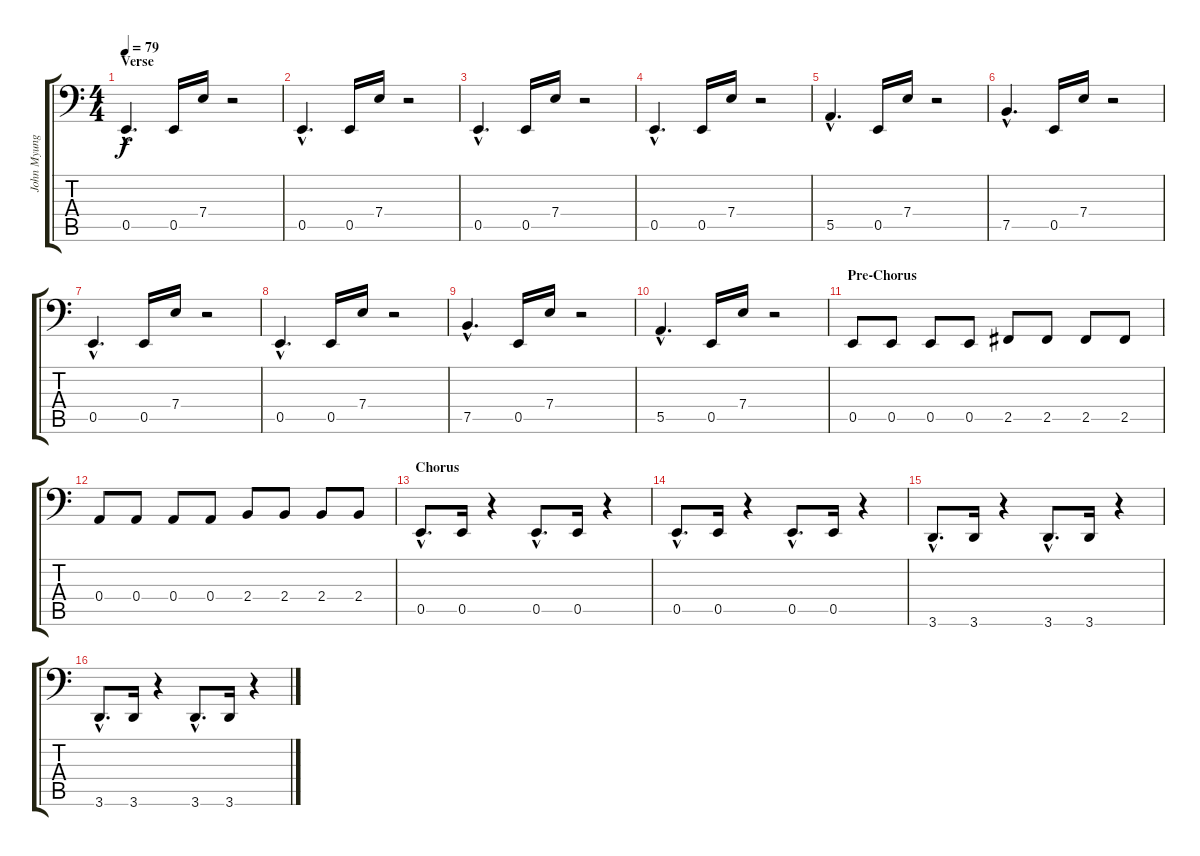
\track ("John Myung" "John Myung") {instrument electricbassfinger}
\staff {score tabs}
\tuning (C3 G2 D2 A1 E1 B0) {hide}
\ts (4 4)
\section ("" "Verse")
\tempo 79
\clef f4
\ks c
0.5{hac}.4{d dy f} 0.5.16 7.4.16 r.2 |
0.5{hac}.4{d} 0.5.16 7.4.16 r.2 |
0.5{hac}.4{d} 0.5.16 7.4.16 r.2 |
0.5{hac}.4{d} 0.5.16 7.4.16 r.2 |
5.5{hac}.4{d} 0.5.16 7.4.16 r.2 |
7.5{hac}.4{d} 0.5.16 7.4.16 r.2 |
0.5{hac}.4{d} 0.5.16 7.4.16 r.2 |
0.5{hac}.4{d} 0.5.16 7.4.16 r.2 |
7.5{hac}.4{d} 0.5.16 7.4.16 r.2 |
5.5{hac}.4{d} 0.5.16 7.4.16 r.2 |
\section ("" "Pre-Chorus")
0.5.8 0.5.8 0.5.8 0.5.8 2.5.8 2.5.8 2.5.8 2.5.8 |
0.4.8 0.4.8 0.4.8 0.4.8 2.4.8 2.4.8 2.4.8 2.4.8 |
\section ("" "Chorus")
0.5{hac}.8{d} 0.5.16 r.4 0.5{hac}.8{d} 0.5.16 r.4 |
0.5{hac}.8{d} 0.5.16 r.4 0.5{hac}.8{d} 0.5.16 r.4 |
3.6{hac}.8{d} 3.6.16 r.4 3.6{hac}.8{d} 3.6.16 r.4 |
3.6{hac}.8{d} 3.6.16 r.4 3.6{hac}.8{d} 3.6.16 r.4
